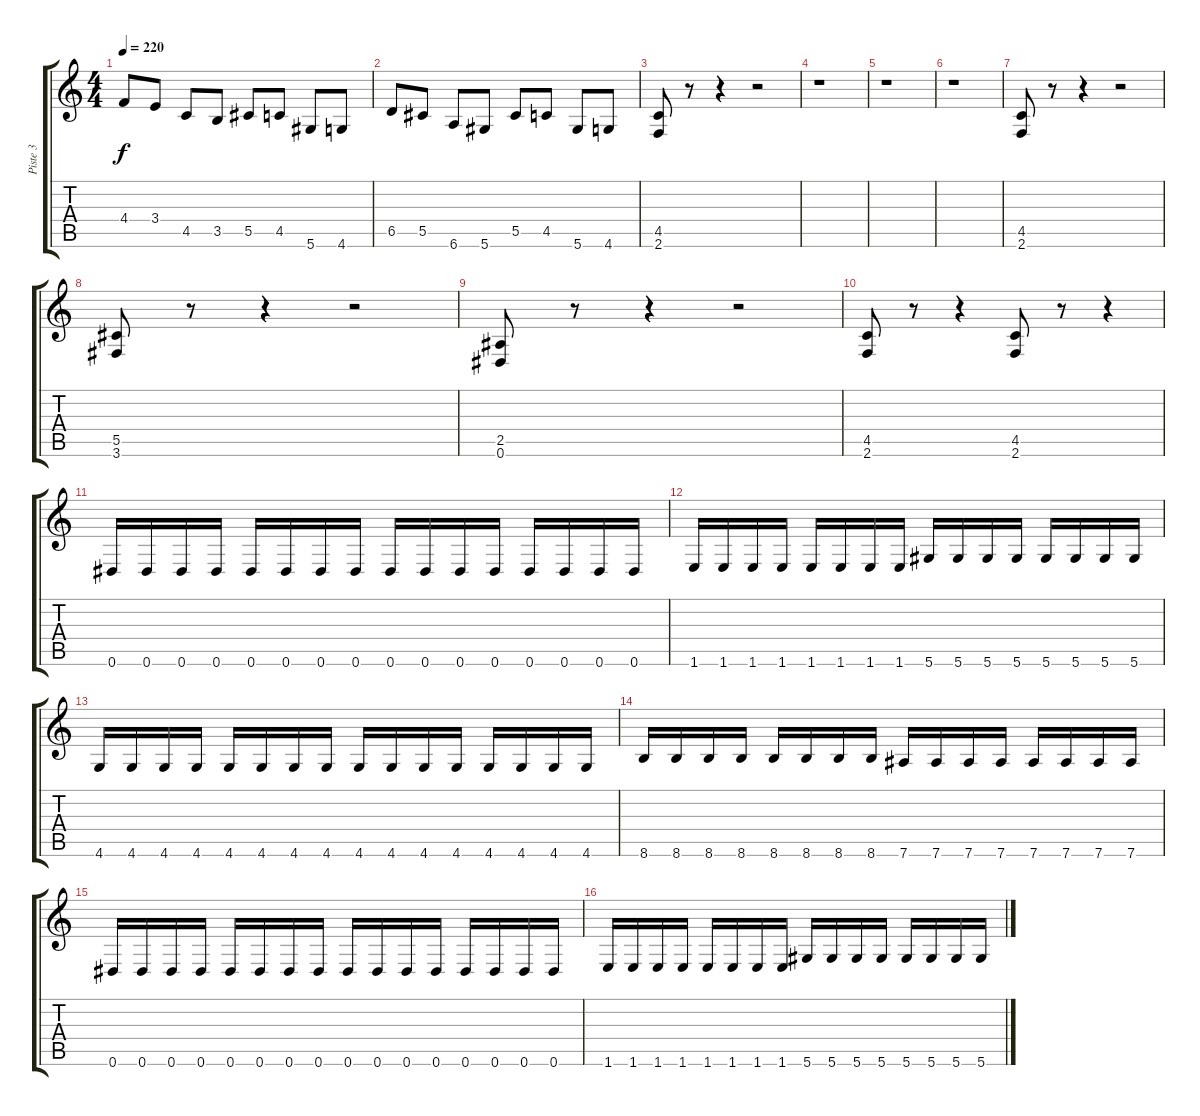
\track ("Piste 3" "Piste 3") {instrument distortionguitar}
\staff {score tabs}
\tuning (Eb4 Bb3 Gb3 Db3 Ab2 Eb2) {hide}
\ts (4 4)
\tempo 220
\clef g2
\ks c
4.4.8{dy f instrument distortionguitar} 3.4.8 4.5.8 3.5.8 5.5.8 4.5.8 5.6.8 4.6.8 |
6.5.8 5.5.8 6.6.8 5.6.8 5.5.8 4.5.8 5.6.8 4.6.8 |
(4.5 2.6).8 r.8 r.4 r.2 |
r.1 |
r.1 |
r.1 |
(4.5 2.6).8 r.8 r.4 r.2 |
(5.5 3.6).8 r.8 r.4 r.2 |
(2.5 0.6).8 r.8 r.4 r.2 |
(4.5 2.6).8 r.8 r.4 (4.5 2.6).8 r.8 r.4 |
0.6.16 0.6.16 0.6.16 0.6.16 0.6.16 0.6.16 0.6.16 0.6.16 0.6.16 0.6.16 0.6.16 0.6.16 0.6.16 0.6.16 0.6.16 0.6.16 |
1.6.16 1.6.16 1.6.16 1.6.16 1.6.16 1.6.16 1.6.16 1.6.16 5.6.16 5.6.16 5.6.16 5.6.16 5.6.16 5.6.16 5.6.16 5.6.16 |
4.6.16 4.6.16 4.6.16 4.6.16 4.6.16 4.6.16 4.6.16 4.6.16 4.6.16 4.6.16 4.6.16 4.6.16 4.6.16 4.6.16 4.6.16 4.6.16 |
8.6.16 8.6.16 8.6.16 8.6.16 8.6.16 8.6.16 8.6.16 8.6.16 7.6.16 7.6.16 7.6.16 7.6.16 7.6.16 7.6.16 7.6.16 7.6.16 |
0.6.16 0.6.16 0.6.16 0.6.16 0.6.16 0.6.16 0.6.16 0.6.16 0.6.16 0.6.16 0.6.16 0.6.16 0.6.16 0.6.16 0.6.16 0.6.16 |
1.6.16 1.6.16 1.6.16 1.6.16 1.6.16 1.6.16 1.6.16 1.6.16 5.6.16 5.6.16 5.6.16 5.6.16 5.6.16 5.6.16 5.6.16 5.6.16
